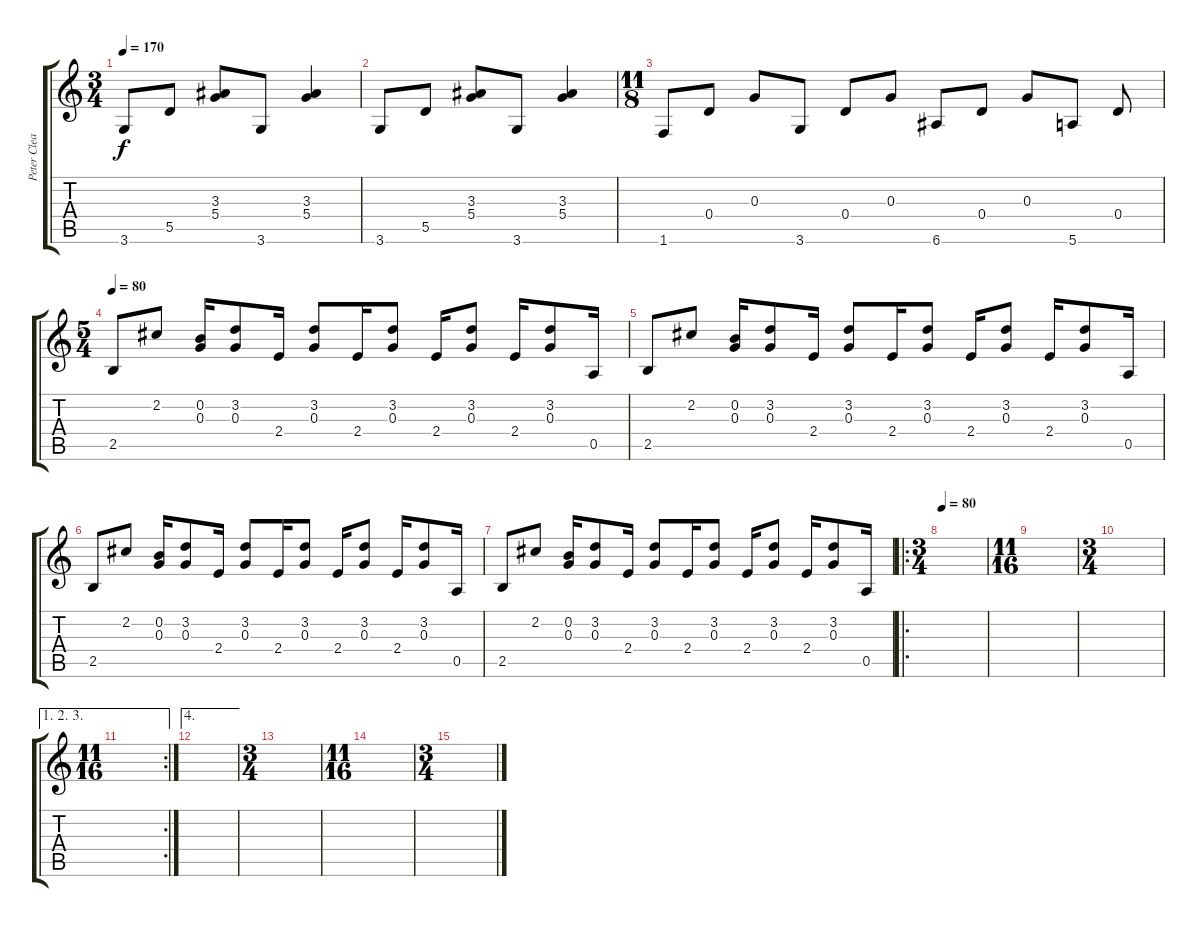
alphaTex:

\track ("Peter Clean" "Peter Clea") {instrument electricguitarclean}
\staff {score tabs}
\tuning (E4 B3 G3 D3 A2 E2) {hide}
\ts (3 4)
\tempo 170
\clef g2
\ks c
3.6.8{dy f} 5.5.8 (3.3 5.4).8 3.6.8 (3.3 5.4).4 |
3.6.8 5.5.8 (3.3 5.4).8 3.6.8 (3.3 5.4).4 |
\ts (11 8)
1.6.8 0.4.8 0.3.8 3.6.8 0.4.8 0.3.8 6.6.8 0.4.8 0.3.8 5.6.8 0.4.8 |
\ts (5 4)
\tempo 80
2.5.8 2.2.8 (0.2 0.3).16 (3.2 0.3).8 2.4.16 (3.2 0.3).8 2.4.16 (3.2 0.3).8 2.4.16 (3.2 0.3).8 2.4.16 (3.2 0.3).8 0.5.16 |
2.5.8 2.2.8 (0.2 0.3).16 (3.2 0.3).8 2.4.16 (3.2 0.3).8 2.4.16 (3.2 0.3).8 2.4.16 (3.2 0.3).8 2.4.16 (3.2 0.3).8 0.5.16 |
2.5.8 2.2.8 (0.2 0.3).16 (3.2 0.3).8 2.4.16 (3.2 0.3).8 2.4.16 (3.2 0.3).8 2.4.16 (3.2 0.3).8 2.4.16 (3.2 0.3).8 0.5.16 |
2.5.8 2.2.8 (0.2 0.3).16 (3.2 0.3).8 2.4.16 (3.2 0.3).8 2.4.16 (3.2 0.3).8 2.4.16 (3.2 0.3).8 2.4.16 (3.2 0.3).8 0.5.16 |
\ro
\ts (3 4)
\tempo 80
|
\ts (11 16)
|
\ts (3 4)
|
\ae (1 2 3)
\rc 2
\ts (11 16)
|
\ae 4
|
\ts (3 4)
|
\ts (11 16)
|
\ts (3 4)
